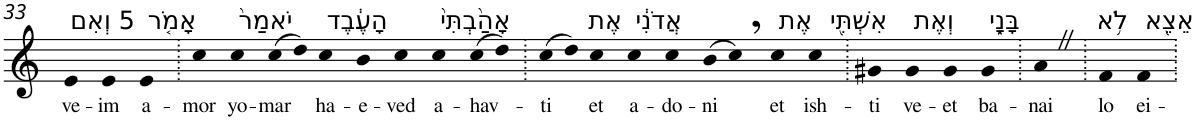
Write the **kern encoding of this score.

**kern	**text
*part1	*part1
*staff1	*staff1
*I"Piano	*
*I'Pno	*
!!LO:PB:g=z
*clefG2	*
*k[]	*
=33	=33
!LO:TX:a:t=5 וְאִם	!
!	!LO:LY:b
4e	ve-
!	!LO:LY:b
4e	-im
!LO:TX:a:t=אָמֹ֤ר	!
!	!LO:LY:b
4e	a-
=34.	=34.
!	!LO:LY:b
4cc	-mor
!LO:TX:a:t=יֹאמַר֙	!
!	!LO:LY:b
4cc	yo-
!	!LO:LY:b
(>8cc	-mar
8dd)	.
!LO:TX:a:t=הָעֶ֔בֶד	!
!	!LO:LY:b
4cc	ha-
!	!LO:LY:b
4b	-e-
!	!LO:LY:b
4cc	-ved
!LO:TX:a:t=אָהַ֙בְתִּי֙	!
!	!LO:LY:b
4cc	a-
!	!LO:LY:b
(>8cc	-hav-
8dd)	.
=35.	=35.
!	!LO:LY:b
(>8cc	-ti
8dd)	.
!LO:TX:a:t=אֶת	!
!	!LO:LY:b
4cc	et
!LO:TX:a:t=אֲדֹנִ֔י	!
!	!LO:LY:b
4cc	a-
!	!LO:LY:b
4cc	-do-
!	!LO:LY:b
(>8b	-ni
8cc,)	.
!LO:TX:a:t=אֶת	!
!	!LO:LY:b
4cc	et
!LO:TX:a:t=אִשְׁתִּ֖י	!
!	!LO:LY:b
4cc	ish-
=36.	=36.
!	!LO:LY:b
4g#X	-ti
!LO:TX:a:t=וְאֶת	!
!	!LO:LY:b
4g#	ve-
!	!LO:LY:b
4g#	-et
!LO:TX:a:t=בָּנָ֑י	!
!	!LO:LY:b
4g#	ba-
=37.	=37.
!	!LO:LY:b
4aZ	-nai
=38.	=38.
!LO:TX:a:t=לֹ֥א	!
!	!LO:LY:b
4f	lo
!LO:TX:a:t=אֵצֵ֖א	!
!	!LO:LY:b
4f	ei-
=.	=.
*-	*-
